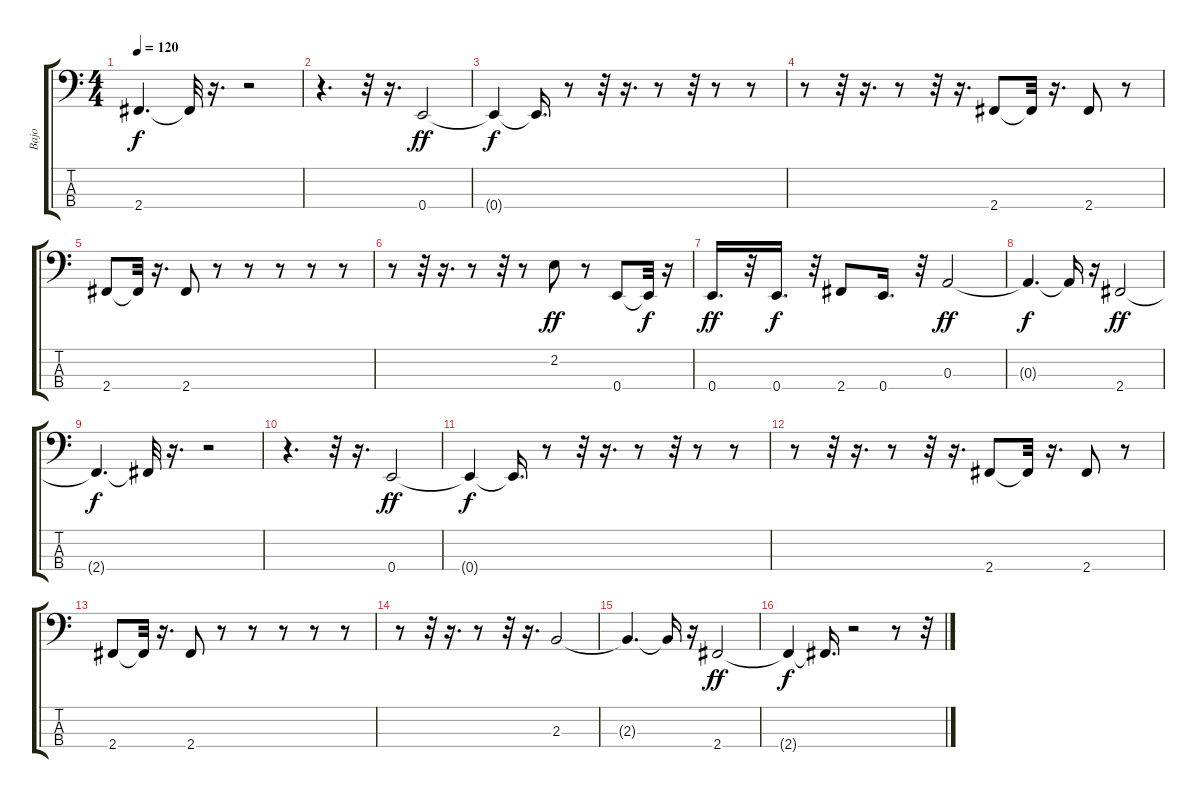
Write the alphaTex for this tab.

\track ("Bajo" "Bajo") {instrument electricbassfinger}
\staff {score tabs}
\tuning (G2 D2 A1 E1) {hide}
\ts (4 4)
\tempo 120
\clef f4
\ks c
2.4{t}.4{d dy f} 2.4{t}.32 r.16{d} r.2 |
r.4{d} r.32 r.16{d} 0.4.2{dy ff} |
0.4{t}.4{dy f} 0.4{t}.16{d} r.8 r.32 r.16{d} r.8 r.32 r.8 r.8 |
r.8 r.32 r.16{d} r.8 r.32 r.16{d} 2.4.8 2.4{t}.32 r.16{d} 2.4.8 r.8 |
2.4.8 2.4{t}.32 r.16{d} 2.4.8 r.8 r.8 r.8 r.8 r.8 |
r.8 r.32 r.16{d} r.8 r.32 r.8 2.2.8{dy ff} r.8 0.4.8 0.4{t}.32{dy f} r.16 |
0.4.16{d dy ff} r.32 0.4.16{d dy f} r.32 2.4.8 0.4.16{d} r.32 0.3.2{dy ff} |
0.3{t}.4{d dy f} 0.3{t}.16 r.16 2.4.2{dy ff} |
2.4{t}.4{d dy f} 2.4{t}.32 r.16{d} r.2 |
r.4{d} r.32 r.16{d} 0.4.2{dy ff} |
0.4{t}.4{dy f} 0.4{t}.16{d} r.8 r.32 r.16{d} r.8 r.32 r.8 r.8 |
r.8 r.32 r.16{d} r.8 r.32 r.16{d} 2.4.8 2.4{t}.32 r.16{d} 2.4.8 r.8 |
2.4.8 2.4{t}.32 r.16{d} 2.4.8 r.8 r.8 r.8 r.8 r.8 |
r.8 r.32 r.16{d} r.8 r.32 r.16{d} 2.3.2 |
2.3{t}.4{d} 2.3{t}.16 r.16 2.4.2{dy ff} |
2.4{t}.4{dy f} 2.4{t}.16{d} r.2 r.8 r.32
